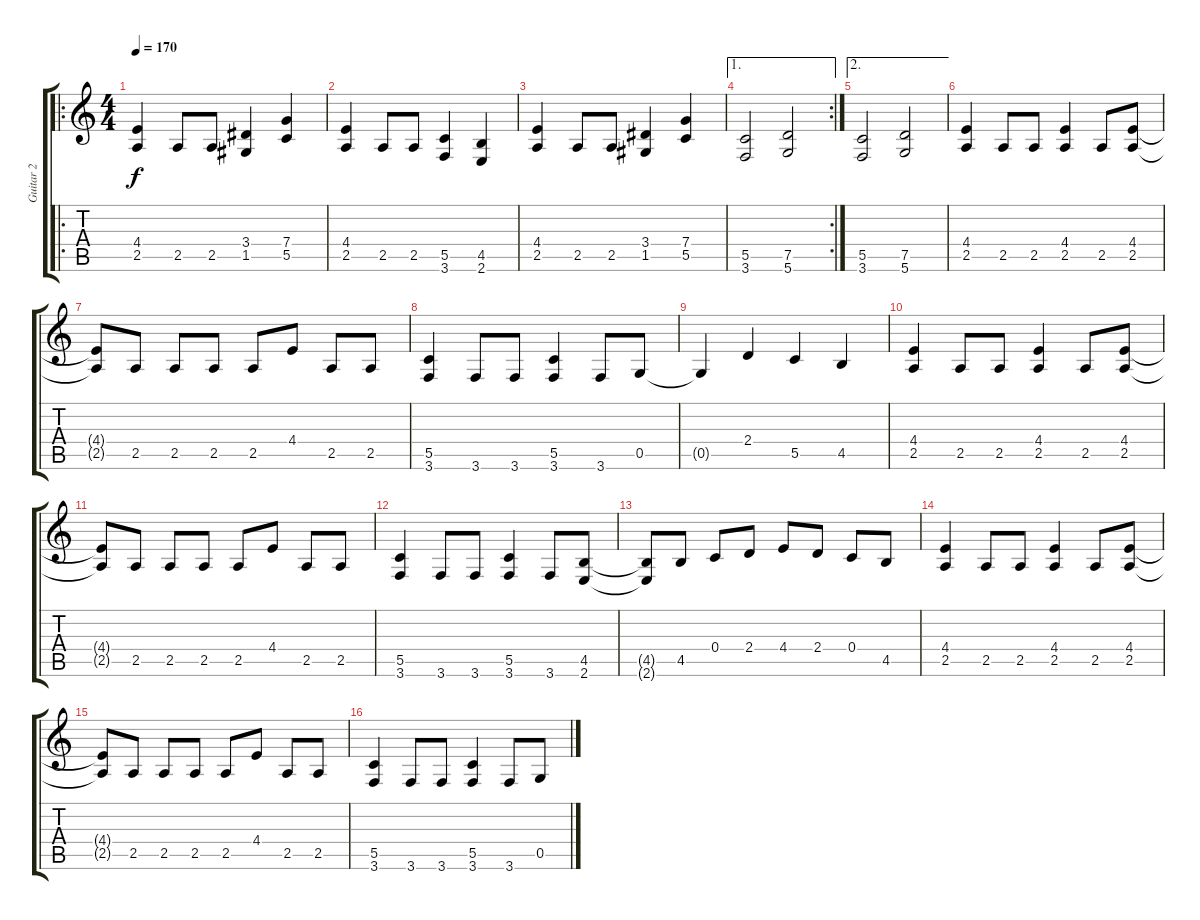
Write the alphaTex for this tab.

\track ("Guitar 2" "Guitar 2") {instrument distortionguitar}
\staff {score tabs}
\tuning (D4 A3 F3 C3 G2 D2) {hide}
\ro
\ts (4 4)
\tempo 170
\clef g2
\ks c
(4.4 2.5).4{dy f} 2.5.8 2.5.8 (3.4 1.5).4 (7.4 5.5).4 |
(4.4 2.5).4 2.5.8 2.5.8 (5.5 3.6).4 (4.5 2.6).4 |
(4.4 2.5).4 2.5.8 2.5.8 (3.4 1.5).4 (7.4 5.5).4 |
\ae 1
\rc 2
(5.5 3.6).2 (7.5 5.6).2 |
\ae 2
(5.5 3.6).2 (7.5 5.6).2 |
(4.4 2.5).4 2.5.8 2.5.8 (4.4 2.5).4 2.5.8 (4.4 2.5).8 |
(4.4{t} 2.5{t}).8 2.5.8 2.5.8 2.5.8 2.5.8 4.4.8 2.5.8 2.5.8 |
(5.5 3.6).4 3.6.8 3.6.8 (5.5 3.6).4 3.6.8 0.5.8 |
0.5{t}.4 2.4.4 5.5.4 4.5.4 |
(4.4 2.5).4 2.5.8 2.5.8 (4.4 2.5).4 2.5.8 (4.4 2.5).8 |
(4.4{t} 2.5{t}).8 2.5.8 2.5.8 2.5.8 2.5.8 4.4.8 2.5.8 2.5.8 |
(5.5 3.6).4 3.6.8 3.6.8 (5.5 3.6).4 3.6.8 (4.5 2.6).8 |
(4.5{t} 2.6{t}).8 4.5.8 0.4.8 2.4.8 4.4.8 2.4.8 0.4.8 4.5.8 |
(4.4 2.5).4 2.5.8 2.5.8 (4.4 2.5).4 2.5.8 (4.4 2.5).8 |
(4.4{t} 2.5{t}).8 2.5.8 2.5.8 2.5.8 2.5.8 4.4.8 2.5.8 2.5.8 |
(5.5 3.6).4 3.6.8 3.6.8 (5.5 3.6).4 3.6.8 0.5.8
